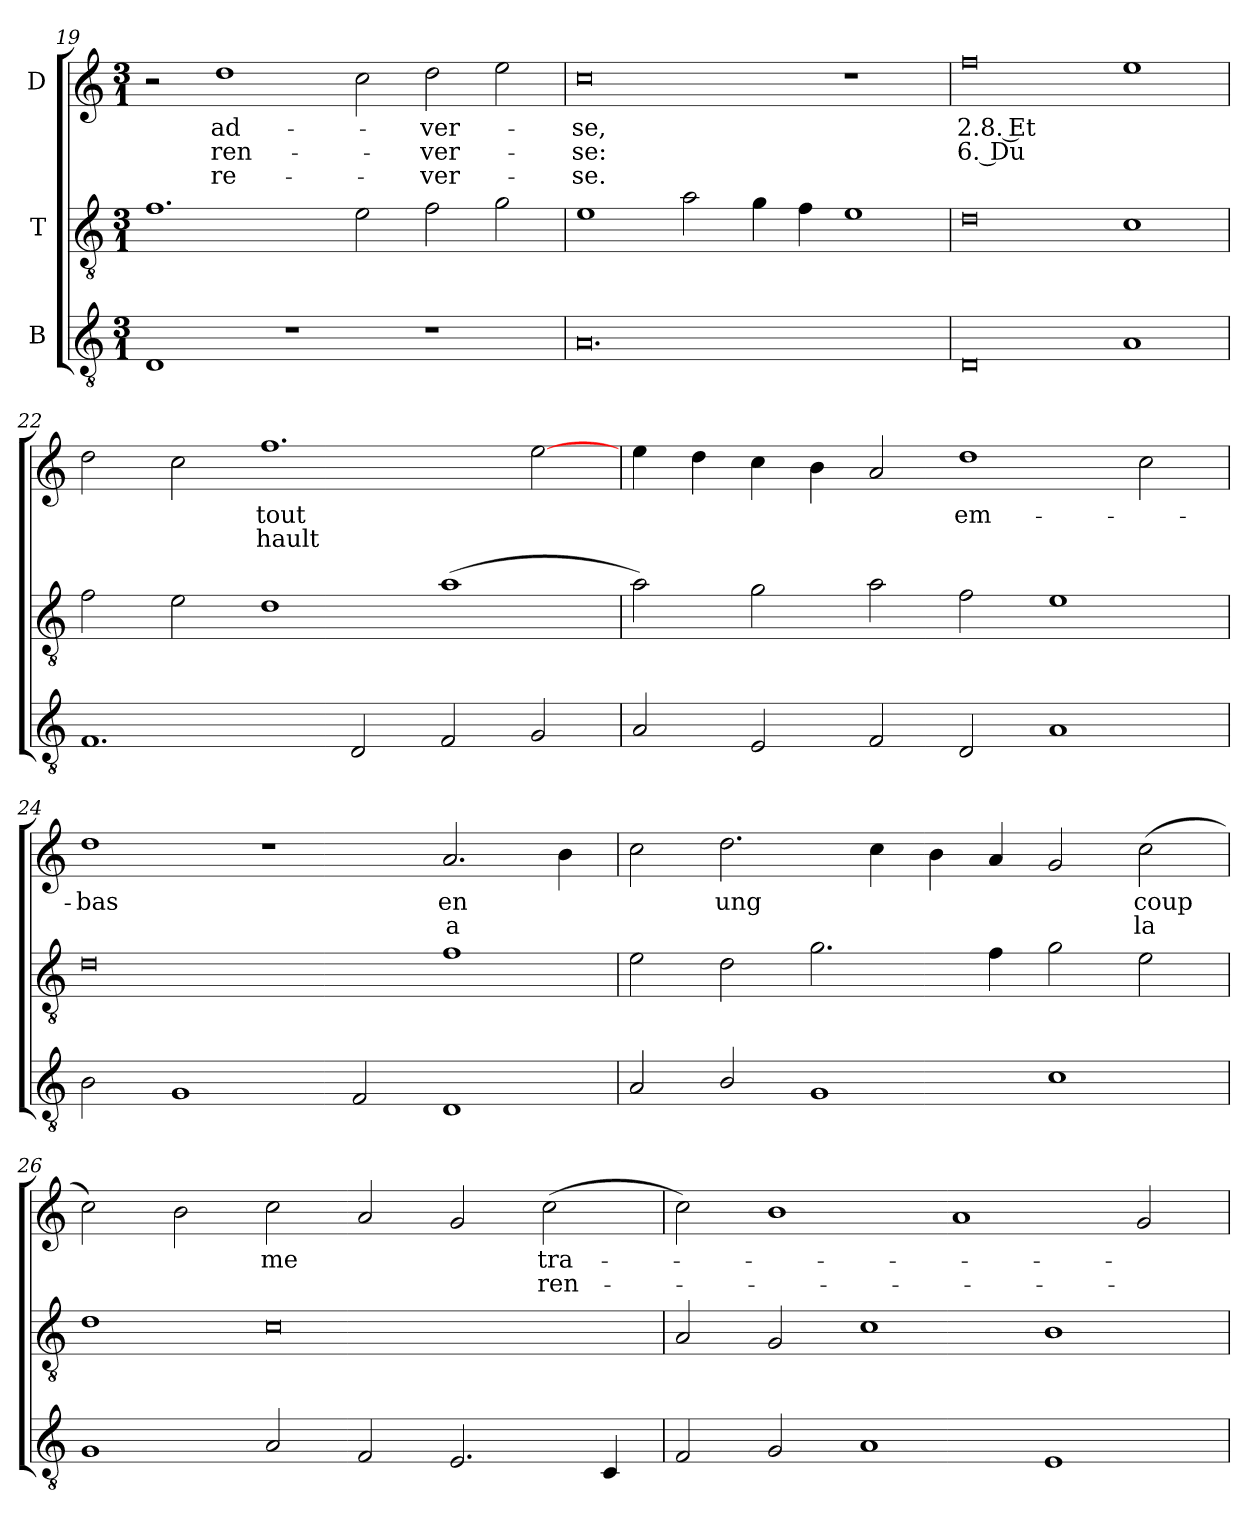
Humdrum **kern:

**kern	**kern	**kern	**text	**text	**text
*part3	*part2	*part1	*part1	*part1	*part1
*staff3	*staff2	*staff1	*staff1	*staff1	*staff1
*I"B	*I"T	*I"D	*	*	*
!!LO:PB:g=z
*clefGv2	*clefGv2	*clefG2	*	*	*
*ITrd7c12	*ITrd7c12	*	*	*	*
*k[]	*k[]	*k[]	*	*	*
*C:	*C:	*C:	*	*	*
*M3/1	*M3/1	*M3/1	*	*	*
=19	=19	=19	=19	=19	=19
1DDi/	1.Fi\	2r	.	.	.
!	!	!	!LO:LY:b:color=#000000	!LO:LY:b:color=#000000	!LO:LY:b:color=#000000
.	.	1ddi\	ad-	ren-	re-
1r	.	.	.	.	.
.	2Ei\	2cci\	.	.	.
!	!	!	!LO:LY:b:color=#000000	!LO:LY:b:color=#000000	!LO:LY:b:color=#000000
1r	2Fi\	2ddi\	-ver-	-ver-	-ver-
.	2Gi\	2eei\	.	.	.
=20	=20	=20	=20	=20	=20
!	!	!	!LO:LY:b:color=#000000	!LO:LY:b:color=#000000	!LO:LY:b:color=#000000
0.AAi/	1Ei\	0cci\	-se,	-se:	-se.
.	2Ai\	.	.	.	.
.	4Gi\	.	.	.	.
.	4Fi\	.	.	.	.
.	1Ei\	1r	.	.	.
=21	=21	=21	=21	=21	=21
!	!	!	!LO:LY:b:color=#000000	!LO:LY:b:color=#000000	!
0DDi/	0Di\	0ffi\	2.8. Et	6. Du	.
1AAi/	1Ci\	1eei\	.	.	.
=22	=22	=22	=22	=22	=22
1.FFi/	2Fi\	2ddi\	.	.	.
.	2Ei\	2cci\	.	.	.
!	!	!	!LO:LY:b:color=#000000	!LO:LY:b:color=#000000	!
.	1Di\	1.ffi\	tout	hault	.
2DDi/	.	.	.	.	.
2FFi/	(1Ai\	.	.	.	.
2GGi/	.	[2eei\	.	.	.
=23	=23	=23	=23	=23	=23
2AAi/	2Ai\)	4eei\	.	.	.
.	.	4ddi\	.	.	.
2EEi/	2Gi\	4cci\	.	.	.
.	.	4bi\	.	.	.
2FFi/	2Ai\	2ai/	.	.	.
!	!	!	!LO:LY:b:color=#000000	!	!
2DDi/	2Fi\	1ddi\	em-	.	.
1AAi/	1Ei\	.	.	.	.
.	.	2cci\	.	.	.
!!LO:LB:g=z
=24	=24	=24	=24	=24	=24
!	!	!	!LO:LY:b:color=#000000	!	!
2BBi\	0Di\	1ddi\	-bas	.	.
1GGi/	.	.	.	.	.
.	.	1r	.	.	.
2FFi/	.	.	.	.	.
!	!	!	!LO:LY:b:color=#000000	!LO:LY:b:color=#000000	!
1DDi/	1Fi\	2.ai/	en	a	.
.	.	4bi\	.	.	.
=25	=25	=25	=25	=25	=25
2AAi/	2Ei\	2cci\	.	.	.
!	!	!	!LO:LY:b:color=#000000	!	!
2BBi/	2Di\	2.ddi\	ung	.	.
1GGi/	2.Gi\	.	.	.	.
.	.	4cci\	.	.	.
.	.	4bi\	.	.	.
.	4Fi\	4ai/	.	.	.
1Ci\	2Gi\	2gi/	.	.	.
!	!	!	!LO:LY:b:color=#000000	!LO:LY:b:color=#000000	!
.	2Ei\	(2cci\	coup	la	.
=26	=26	=26	=26	=26	=26
1GGi/	1Di\	2cci\)	.	.	.
.	.	2bi\	.	.	.
!	!	!	!LO:LY:b:color=#000000	!	!
2AAi/	0Ci\	2cci\	me	.	.
2FFi/	.	2ai/	.	.	.
2.EEi/	.	2gi/	.	.	.
!	!	!	!LO:LY:b:color=#000000	!LO:LY:b:color=#000000	!
.	.	(2cci\	tra-	ren-	.
4CCi/	.	.	.	.	.
=27	=27	=27	=27	=27	=27
2FFi/	2AAi/	2cci\)	.	.	.
2GGi/	2GGi/	1bi/	.	.	.
1AAi/	1Ci\	.	.	.	.
.	.	1ai/	.	.	.
1EEi/	1BBi/	.	.	.	.
.	.	2gi/	.	.	.
=	=	=	=	=	=
*-	*-	*-	*-	*-	*-
